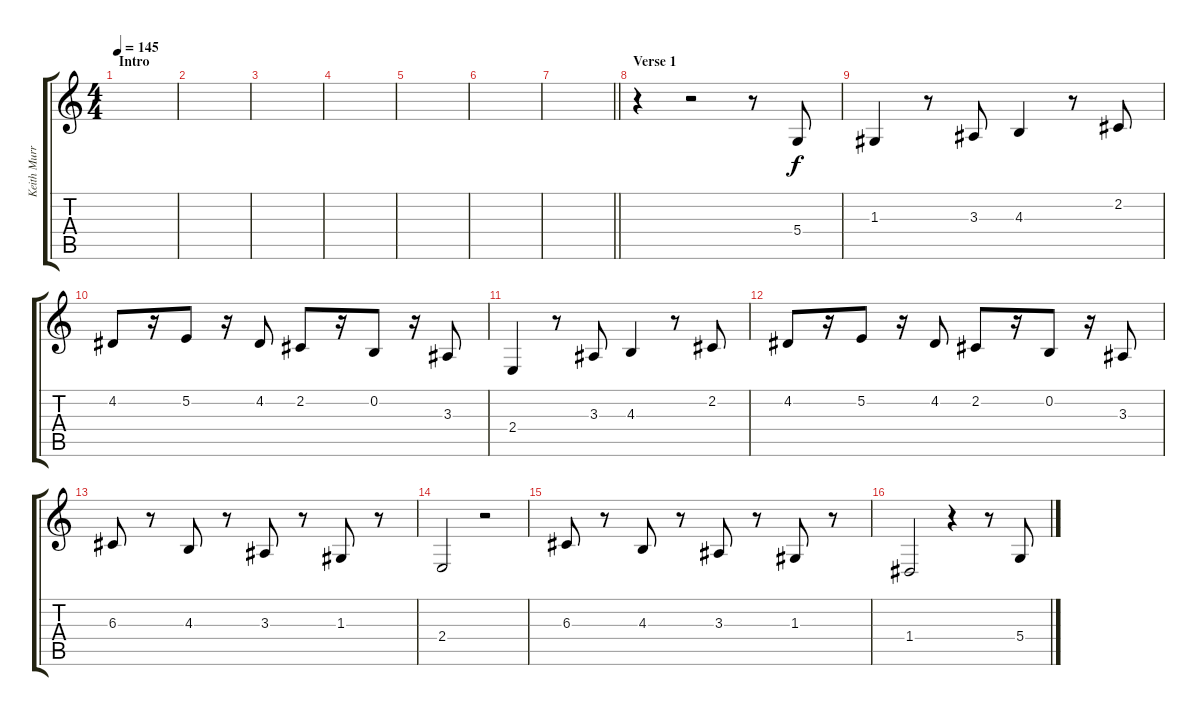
\track ("Keith Murray - Vocals" "Keith Murr") {instrument clarinet}
\staff {score tabs}
\tuning (E4 B3 G3 D3 A2 E2) {hide}
\ts (4 4)
\section ("" "Intro")
\tempo 145
\clef g2
\ks c
|
|
|
|
|
|
\barLineRight lightlight
|
\section ("" "Verse 1")
r.4 r.2 r.8 5.4.8 |
1.3.4 r.8 3.3.8 4.3.4 r.8 2.2.8 |
4.2.8 r.16 5.2.8 r.16 4.2.8 2.2.8 r.16 0.2.8 r.16 3.3.8 |
2.4.4 r.8 3.3.8 4.3.4 r.8 2.2.8 |
4.2.8 r.16 5.2.8 r.16 4.2.8 2.2.8 r.16 0.2.8 r.16 3.3.8 |
6.3.8 r.8 4.3.8 r.8 3.3.8 r.8 1.3.8 r.8 |
2.4.2 r.2 |
6.3.8 r.8 4.3.8 r.8 3.3.8 r.8 1.3.8 r.8 |
1.4.2 r.4 r.8 5.4.8
